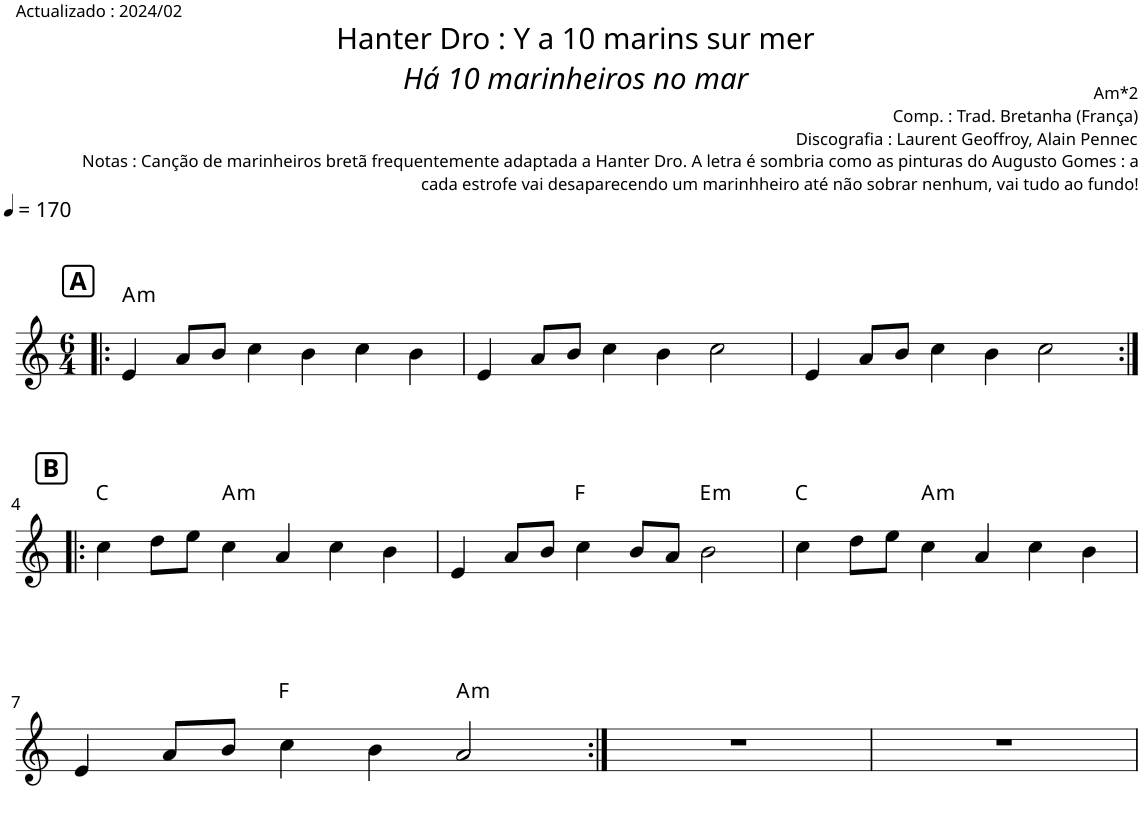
**kern	**harte
*part1	*part1
*staff1	*
*I"Piano	*
*I'Pno.	*
*clefG2	*
*k[]	*
*M6/4	*
*MM170	*
!!LO:REH:place=s1:a:B:cj:fs=12:t=A
=1!|:	=1!|:
!	!LO:H:kt=m
4e/	A:min
8a/L	.
8b/J	.
4cc\	.
4b\	.
4cc\	.
4b\	.
=2	=2
4e/	.
8a/L	.
8b/J	.
4cc\	.
4b\	.
2cc\	.
=3	=3
4e/	.
8a/L	.
8b/J	.
4cc\	.
4b\	.
2cc\	.
!!LO:LB:g=z
!!LO:REH:place=s1:a:B:cj:fs=12:t=B
=4:|!|:	=4:|!|:
*k[]	*
4cc\	C:maj
8dd\L	.
8ee\J	.
!	!LO:H:kt=m
4cc\	A:min
4a/	.
4cc\	.
4b\	.
=5	=5
4e/	.
8a/L	.
8b/J	.
4cc\	F:maj
8b/L	.
8a/J	.
!	!LO:H:kt=m
2b\	E:min
=6	=6
4cc\	C:maj
8dd\L	.
8ee\J	.
!	!LO:H:kt=m
4cc\	A:min
4a/	.
4cc\	.
4b\	.
!!LO:LB:g=z
=7	=7
4e/	.
8a/L	.
8b/J	.
4cc\	F:maj
4b\	.
!	!LO:H:kt=m
2a/	A:min
=8:|!	=8:|!
1.r	.
=9	=9
1.r	.
=	=
*-	*-
